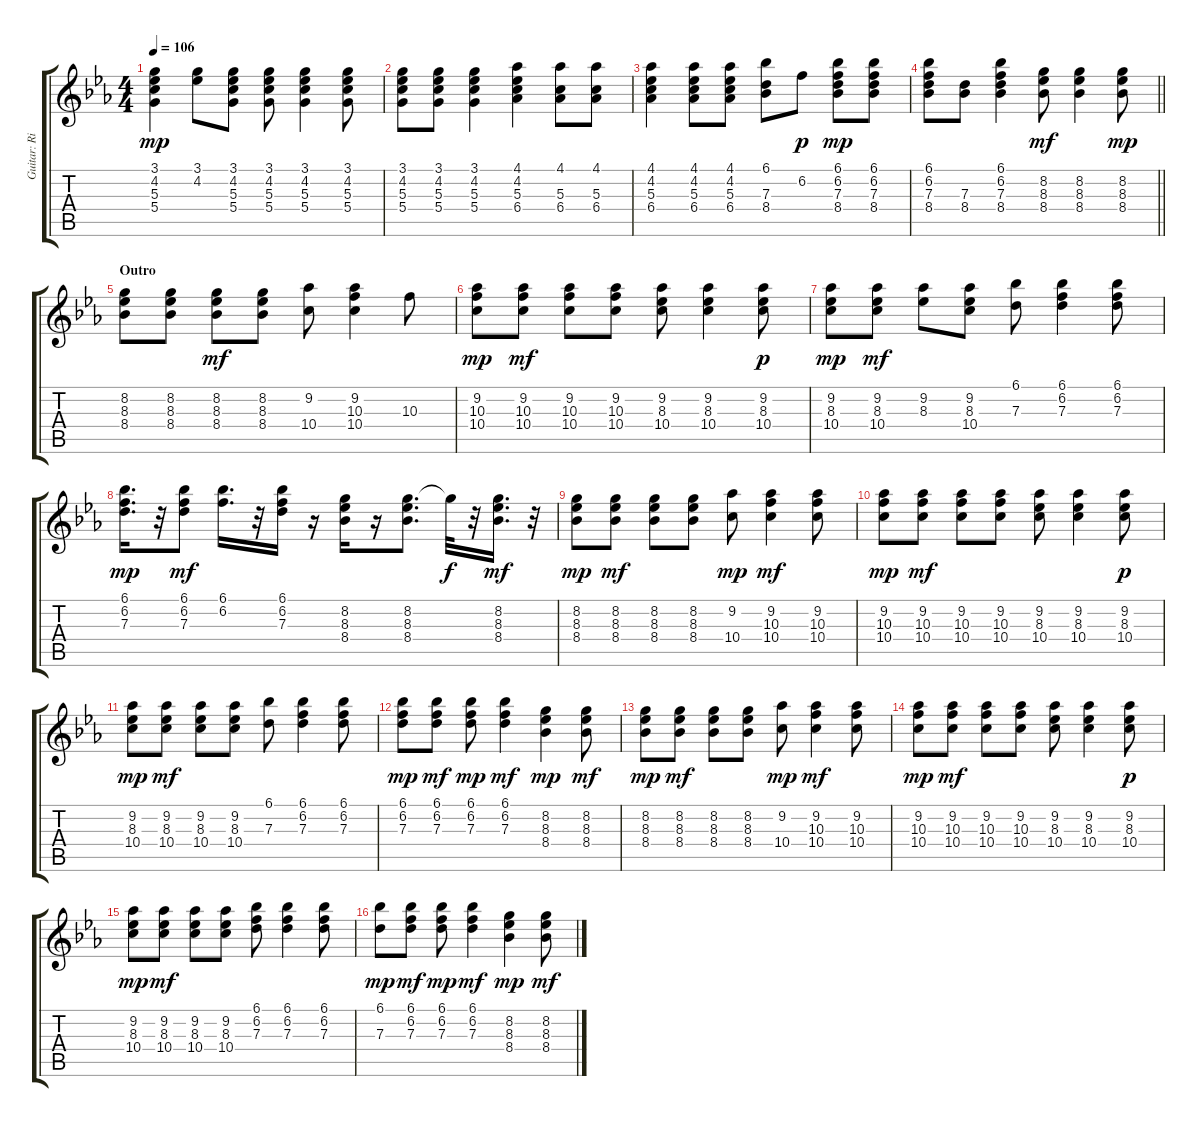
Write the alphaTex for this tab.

\track ("Guitar: Richie" "Guitar: Ri") {instrument acousticguitarsteel}
\staff {score tabs}
\tuning (E4 B3 G3 D3 A2 E2) {hide}
\ts (4 4)
\tempo 106
\clef g2
\ks eb
(3.1 4.2 5.3 5.4).4{dy mp} (3.1 4.2).8 (3.1 4.2 5.3 5.4).8 (3.1 4.2 5.3 5.4).8 (3.1 4.2 5.3 5.4).4 (3.1 4.2 5.3 5.4).8 |
(3.1 4.2 5.3 5.4).8 (3.1 4.2 5.3 5.4).8 (3.1 4.2 5.3 5.4).4 (4.1 4.2 5.3 6.4).4 (4.1 5.3 6.4).8 (4.1 5.3 6.4).8 |
(4.1 4.2 5.3 6.4).4 (4.1 4.2 5.3 6.4).8 (4.1 4.2 5.3 6.4).8 (6.1 7.3 8.4).8 6.2.8{dy p} (6.1 6.2 7.3 8.4).8{dy mp} (6.1 6.2 7.3 8.4).8 |
\barLineRight lightlight
(6.1 6.2 7.3 8.4).8 (7.3 8.4).8 (6.1 6.2 7.3 8.4).4 (8.2 8.3 8.4).8{dy mf} (8.2 8.3 8.4).4 (8.2 8.3 8.4).8{dy mp} |
\section ("" "Outro")
(8.2 8.3 8.4).8 (8.2 8.3 8.4).8 (8.2 8.3 8.4).8{dy mf} (8.2 8.3 8.4).8 (9.2 10.4).8 (9.2 10.3 10.4).4 10.3.8 |
(9.2 10.3 10.4).8{dy mp} (9.2 10.3 10.4).8{dy mf} (9.2 10.3 10.4).8 (9.2 10.3 10.4).8 (9.2 8.3 10.4).8 (9.2 8.3 10.4).4 (9.2 8.3 10.4).8{dy p} |
(9.2 8.3 10.4).8{dy mp} (9.2 8.3 10.4).8{dy mf} (9.2 8.3).8 (9.2 8.3 10.4).8 (6.1 7.3).8 (6.1 6.2 7.3).4 (6.1 6.2 7.3).8 |
(6.1 6.2 7.3).16{d dy mp} r.32 (6.1 6.2 7.3).8{dy mf} (6.1 6.2).16{d} r.32 (6.1 6.2 7.3).16 r.16 (8.2 8.3 8.4).16 r.16 (8.2 8.3 8.4).8{d} 8.2{t}.32{dy f} r.32 (8.2 8.3 8.4).16{d dy mf} r.32 |
(8.2 8.3 8.4).8{dy mp} (8.2 8.3 8.4).8{dy mf} (8.2 8.3 8.4).8 (8.2 8.3 8.4).8 (9.2 10.4).8{dy mp} (9.2 10.3 10.4).4{dy mf} (9.2 10.3 10.4).8 |
(9.2 10.3 10.4).8{dy mp} (9.2 10.3 10.4).8{dy mf} (9.2 10.3 10.4).8 (9.2 10.3 10.4).8 (9.2 8.3 10.4).8 (9.2 8.3 10.4).4 (9.2 8.3 10.4).8{dy p} |
(9.2 8.3 10.4).8{dy mp} (9.2 8.3 10.4).8{dy mf} (9.2 8.3 10.4).8 (9.2 8.3 10.4).8 (6.1 7.3).8 (6.1 6.2 7.3).4 (6.1 6.2 7.3).8 |
(6.1 6.2 7.3).8{dy mp} (6.1 6.2 7.3).8{dy mf} (6.1 6.2 7.3).8{dy mp} (6.1 6.2 7.3).4{dy mf} (8.2 8.3 8.4).4{dy mp} (8.2 8.3 8.4).8{dy mf} |
(8.2 8.3 8.4).8{dy mp} (8.2 8.3 8.4).8{dy mf} (8.2 8.3 8.4).8 (8.2 8.3 8.4).8 (9.2 10.4).8{dy mp} (9.2 10.3 10.4).4{dy mf} (9.2 10.3 10.4).8 |
(9.2 10.3 10.4).8{dy mp} (9.2 10.3 10.4).8{dy mf} (9.2 10.3 10.4).8 (9.2 10.3 10.4).8 (9.2 8.3 10.4).8 (9.2 8.3 10.4).4 (9.2 8.3 10.4).8{dy p} |
(9.2 8.3 10.4).8{dy mp} (9.2 8.3 10.4).8{dy mf} (9.2 8.3 10.4).8 (9.2 8.3 10.4).8 (6.1 6.2 7.3).8 (6.1 6.2 7.3).4 (6.1 6.2 7.3).8 |
(6.1 7.3).8{dy mp} (6.1 6.2 7.3).8{dy mf} (6.1 6.2 7.3).8{dy mp} (6.1 6.2 7.3).4{dy mf} (8.2 8.3 8.4).4{dy mp} (8.2 8.3 8.4).8{dy mf}
